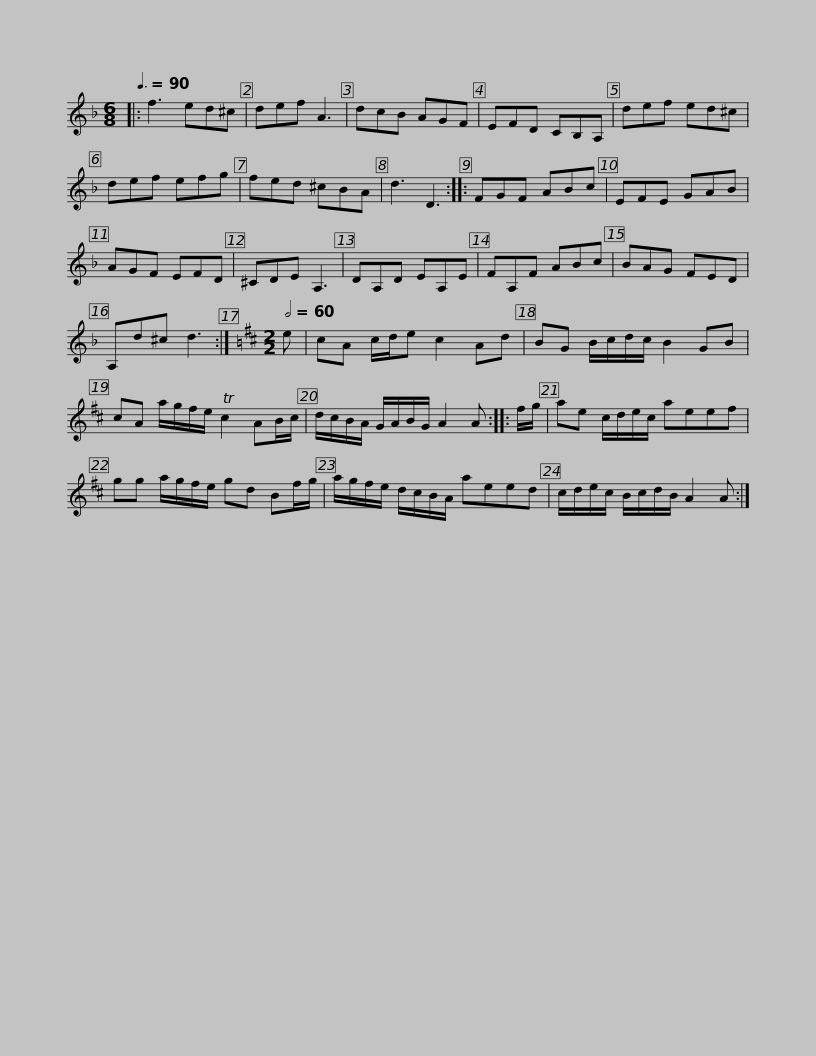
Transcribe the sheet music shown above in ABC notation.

X:1
L:1/8
Q:3/8=90
M:6/8
I:linebreak $
K:F
V:1 treble
V:1
|: f3 ed^c | def A3 | dcB AGF | EFD CB,A, | def ed^c | %5
 def efg | fed ^cBA |$ d3 D3 :: FGF ABc | EFE GAB | %10
 AGF EFD | ^CDE A,3 | DA,D EA,E | FA,F ABc | BAG FED |$ %15
 A,d^c d3 :|[K:D][M:2/2][Q:1/2=60] e | cA c/d/e c2 Ad | BG B/c/d/c/ B2 GB | cA a/g/f/e/ Tc2 AB/c/ |$ %20
 d/c/B/A/ G/A/B/G/ A2 A :: f/g/ | ae c/d/e/c/ aeef | gg a/g/f/e/ gd Bf/g/ |$ a/g/f/e/ d/c/B/A/ aeed | %25
 c/d/e/c/ B/c/d/B/ A2 A :| %26
